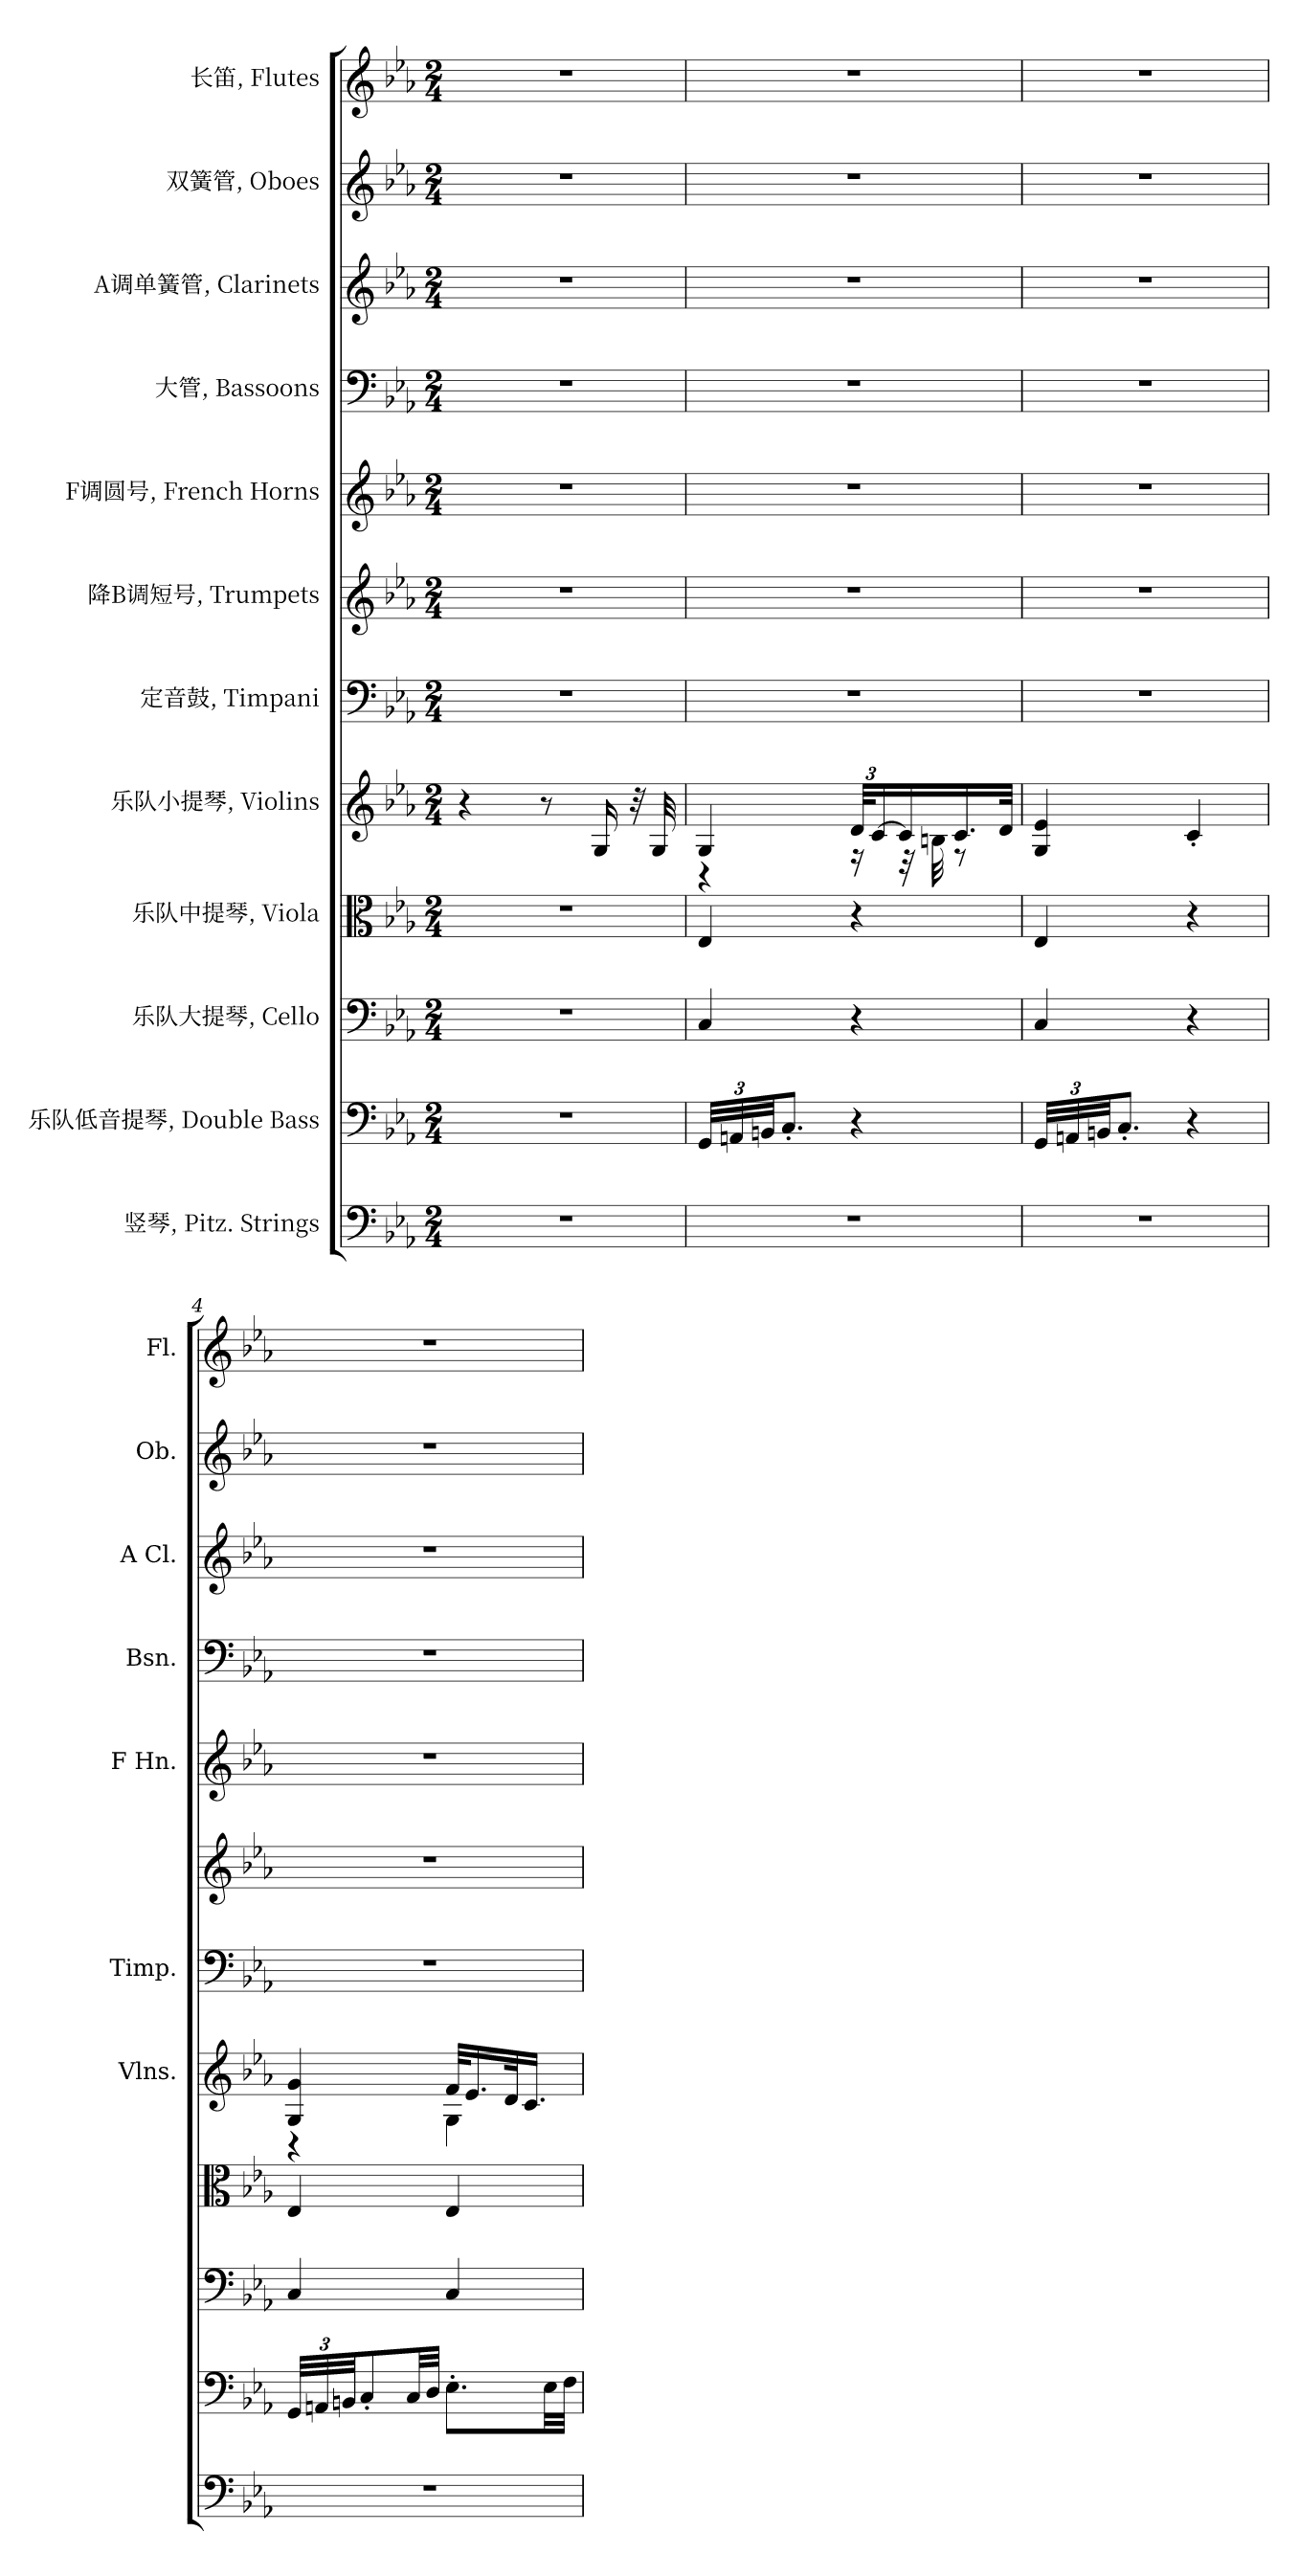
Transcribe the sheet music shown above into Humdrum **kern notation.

**kern	**kern	**kern	**kern	**kern	**kern	**kern	**kern	**kern	**kern	**kern	**kern
*part12	*part11	*part10	*part9	*part8	*part7	*part6	*part5	*part4	*part3	*part2	*part1
*staff12	*staff11	*staff10	*staff9	*staff8	*staff7	*staff6	*staff5	*staff4	*staff3	*staff2	*staff1
*I"竖琴, Pitz. Strings	*I"乐队低音提琴, Double Bass	*I"乐队大提琴, Cello	*I"乐队中提琴, Viola	*I"乐队小提琴, Violins	*I"定音鼓, Timpani	*I"降B调短号, Trumpets	*I"F调圆号, French Horns	*I"大管, Bassoons	*I"A调单簧管, Clarinets	*I"双簧管, Oboes	*I"长笛, Flutes
*	*	*	*	*I'Vlns.	*I'Timp.	*	*I'F Hn.	*I'Bsn.	*I'A Cl.	*I'Ob.	*I'Fl.
*clefF4	*clefF4	*clefF4	*clefC3	*clefG2	*clefF4	*clefG2	*clefG2	*clefF4	*clefG2	*clefG2	*clefG2
*	*ITrd7c12	*	*	*	*	*ITrd1c2	*ITrd4c7	*	*ITrd2c3	*	*
*k[b-e-a-]	*k[b-e-a-]	*k[b-e-a-]	*k[b-e-a-]	*k[b-e-a-]	*k[b-e-a-]	*k[b-e-a-d-g-]	*k[b-e-a-d-]	*k[b-e-a-]	*k[]	*k[b-e-a-]	*k[b-e-a-]
*M2/4	*M2/4	*M2/4	*M2/4	*M2/4	*M2/4	*M2/4	*M2/4	*M2/4	*M2/4	*M2/4	*M2/4
*MM39	*MM39	*MM39	*MM39	*MM39	*MM39	*MM39	*MM39	*MM39	*MM39	*MM39	*MM39
=1	=1	=1	=1	=1	=1	=1	=1	=1	=1	=1	=1
2r	2r	2r	2r	4r	2r	2r	2r	2r	2r	2r	2r
.	.	.	.	8r	.	.	.	.	.	.	.
.	.	.	.	16G/	.	.	.	.	.	.	.
.	.	.	.	32r	.	.	.	.	.	.	.
.	.	.	.	32G/	.	.	.	.	.	.	.
=2	=2	=2	=2	=2	=2	=2	=2	=2	=2	=2	=2
*	*Xbrackettup	*	*	*	*	*	*	*	*	*	*
*	*	*	*	*^	*	*	*	*	*	*	*
2r	48GGG/LLL	4C/	4E-/	4G/	4r	2r	2r	2r	2r	2r	2r	2r
.	48AAAn/	.	.	.	.	.	.	.	.	.	.	.
.	48BBBn/JJ	.	.	.	.	.	.	.	.	.	.	.
.	8.CC'/J	.	.	.	.	.	.	.	.	.	.	.
*	*	*	*	*Xbrackettup	*	*	*	*	*	*	*	*
.	4r	4r	4r	48d/KLL	16r	.	.	.	.	.	.	.
.	.	.	.	[24c/	.	.	.	.	.	.	.	.
.	.	.	.	16c/]	32r	.	.	.	.	.	.	.
.	.	.	.	.	32Bn\	.	.	.	.	.	.	.
.	.	.	.	16.c/	8r	.	.	.	.	.	.	.
.	.	.	.	32d/JJk	.	.	.	.	.	.	.	.
*	*	*	*	*v	*v	*	*	*	*	*	*	*
=3	=3	=3	=3	=3	=3	=3	=3	=3	=3	=3	=3
2r	48GGG/LLL	4C/	4E-/	4G/ 4e-/	2r	2r	2r	2r	2r	2r	2r
.	48AAAn/	.	.	.	.	.	.	.	.	.	.
.	48BBBn/JJ	.	.	.	.	.	.	.	.	.	.
.	8.CC'/J	.	.	.	.	.	.	.	.	.	.
.	4r	4r	4r	4c'/	.	.	.	.	.	.	.
!!LO:PB:g=z
=4	=4	=4	=4	=4	=4	=4	=4	=4	=4	=4	=4
*	*	*	*	*^	*	*	*	*	*	*	*
2r	48GGG/LLL	4C/	4E-/	4G/ 4g/	4r	2r	2r	2r	2r	2r	2r	2r
.	48AAAn/	.	.	.	.	.	.	.	.	.	.	.
.	48BBBn/JJ	.	.	.	.	.	.	.	.	.	.	.
.	8CC'/	.	.	.	.	.	.	.	.	.	.	.
.	32CC/LL	.	.	.	.	.	.	.	.	.	.	.
.	32DD/JJJ	.	.	.	.	.	.	.	.	.	.	.
.	8.EE-'\L	4C/	4E-/	32f/KLL	4G\	.	.	.	.	.	.	.
.	.	.	.	16.e-/	.	.	.	.	.	.	.	.
.	.	.	.	32d/K	.	.	.	.	.	.	.	.
.	.	.	.	16.c/JJ	.	.	.	.	.	.	.	.
.	32EE-\LL	.	.	.	.	.	.	.	.	.	.	.
.	32FF\JJJ	.	.	.	.	.	.	.	.	.	.	.
*	*	*	*	*v	*v	*	*	*	*	*	*	*
=	=	=	=	=	=	=	=	=	=	=	=
*-	*-	*-	*-	*-	*-	*-	*-	*-	*-	*-	*-
